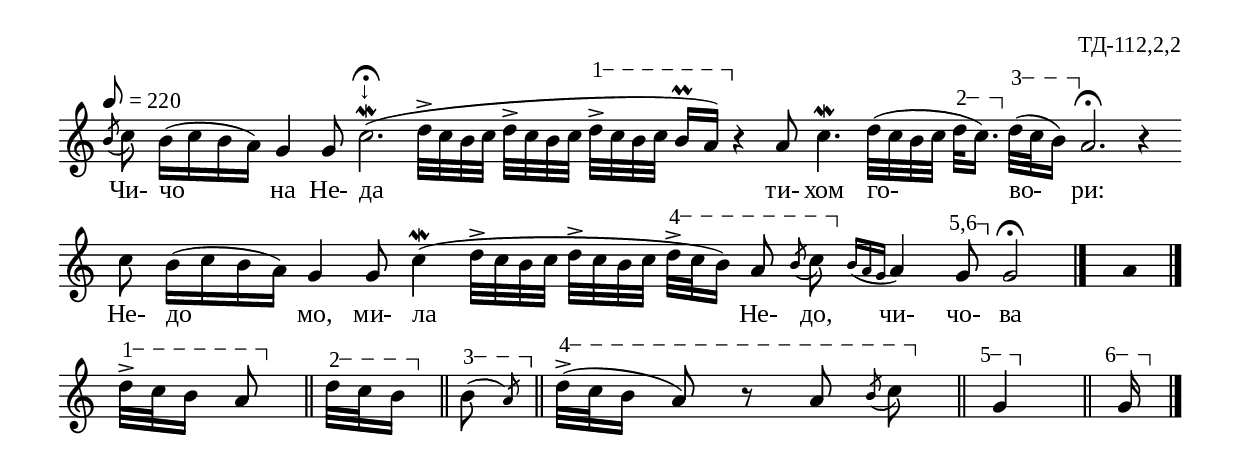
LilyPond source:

%{
sva_112_2_02
%}

\include "td-preamble.ly"

\score {
\relative c'' {
\tempo 8 = 220
%%\time 2/4
\cadenzaOn
\acciaccatura b8 c b16[( c b a]) g4 g8 
c2.\mordent\fermata^"↓"( d32^>[ c b c]  d^>[ c b c]  
\varA
d\startTextSpan^>[ c b c] b16\prall[ a\stopTextSpan]) 
r4 a8 c4.\mordent  d32[( c b c]  
\varB
d\startTextSpan[ c16.\stopTextSpan]) 
\varC
d32\startTextSpan[( c b16\stopTextSpan])
a2.\fermata r4
 \bar ""
 c8 b16([ c b a]) g4 g8 c4\mordent( d32^>[ c b c] d^>[ c b c] 
\varD 
 d\startTextSpan^>[ c b16]) a8 \acciaccatura b8  c\stopTextSpan\noBeam 
\acciaccatura { b16[ a g] } a4 
\varEF
s8\startTextSpan  g8\stopTextSpan
g2\fermata
 \bar "|." 
 s8 \fixB a \fixC
  \bar "|." 
\break  
\varA
d32\startTextSpan^>[ c b16] a8\stopTextSpan \bar "||" 
\varB
d32\startTextSpan[ c b16\stopTextSpan] \bar "||" 
\varC
\afterGrace b8\startTextSpan( { \stdB a\stopTextSpan) \stdE } \bar "||" 
\varD 
 d32\startTextSpan^>[( c b16] a8)  r8 a\noBeam \acciaccatura b8  c\stopTextSpan\noBeam \bar "||" 
\varE
s8\startTextSpan  g4\stopTextSpan \bar "||" 
\varF
s8\startTextSpan  g16\stopTextSpan
  \bar "|." 
}
\addlyrics { Чи- чо на Не- да ти- хом го- во- ри: 
Не- до мо, ми- ла Не- до, чи- чо- ва }
%
\layout {
   \context { 
	    \Staff \remove "Time_signature_engraver" } 
  indent = #0
  line-width = 190\mm
  ragged-right=##f
}
%
\midi { 
	\context {
		\Score tempoWholesPerMinute = #(ly:make-moment 220 8)
		}
	}
}
%
\header{
  opus = "ТД-112,2,2"
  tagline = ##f
}


